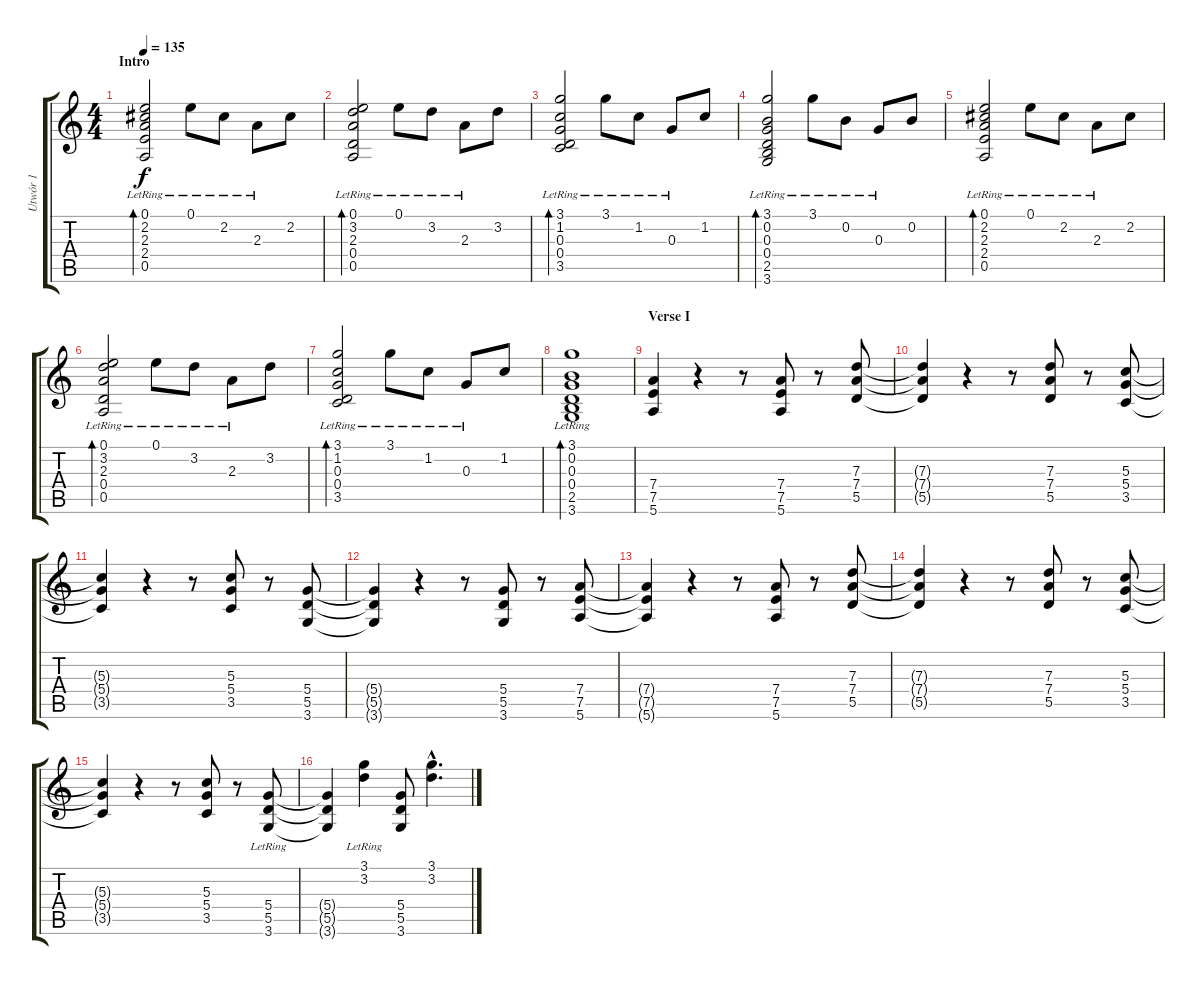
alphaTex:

\track ("Utwór 1" "Utwór 1") {instrument distortionguitar}
\staff {score tabs}
\tuning (E4 B3 G3 D3 A2 E2) {hide}
\ts (4 4)
\section ("" "Intro")
\tempo 135
\clef g2
\ks c
(0.1{lr} 2.2{lr} 2.3{lr} 2.4{lr} 0.5{lr}).2{bd 240 dy f instrument acousticguitarsteel} 0.1{lr}.8 2.2{lr}.8 2.3{lr}.8 2.2.8 |
(0.1{lr} 3.2{lr} 2.3{lr} 0.4{lr} 0.5{lr}).2{bd 240 instrument acousticguitarsteel} 0.1{lr}.8 3.2{lr}.8 2.3{lr}.8 3.2.8 |
(3.1{lr} 1.2{lr} 0.3{lr} 0.4{lr} 3.5{lr}).2{bd 240 instrument acousticguitarsteel} 3.1{lr}.8 1.2{lr}.8 0.3{lr}.8 1.2.8 |
(3.1{lr} 0.2{lr} 0.3{lr} 0.4{lr} 2.5{lr} 3.6{lr}).2{bd 240 instrument acousticguitarsteel} 3.1{lr}.8 0.2{lr}.8 0.3{lr}.8 0.2.8 |
(0.1{lr} 2.2{lr} 2.3{lr} 2.4{lr} 0.5{lr}).2{bd 240 instrument acousticguitarsteel} 0.1{lr}.8 2.2{lr}.8 2.3{lr}.8 2.2.8 |
(0.1{lr} 3.2{lr} 2.3{lr} 0.4{lr} 0.5{lr}).2{bd 240 instrument acousticguitarsteel} 0.1{lr}.8 3.2{lr}.8 2.3{lr}.8 3.2.8 |
(3.1{lr} 1.2{lr} 0.3{lr} 0.4{lr} 3.5{lr}).2{bd 240 instrument acousticguitarsteel} 3.1{lr}.8 1.2{lr}.8 0.3{lr}.8 1.2.8 |
(3.1{lr} 0.2{lr} 0.3{lr} 0.4{lr} 2.5{lr} 3.6{lr}).1{bd 240 instrument acousticguitarsteel} |
\section ("" "Verse I")
(7.4 7.5 5.6).4{instrument distortionguitar} r.4 r.8 (7.4 7.5 5.6).8 r.8 (7.3 7.4 5.5).8 |
(7.3{t} 7.4{t} 5.5{t}).4 r.4 r.8 (7.3 7.4 5.5).8 r.8 (5.3 5.4 3.5).8 |
(5.3{t} 5.4{t} 3.5{t}).4 r.4 r.8 (5.3 5.4 3.5).8 r.8 (5.4 5.5 3.6).8 |
(5.4{t} 5.5{t} 3.6{t}).4 r.4 r.8 (5.4 5.5 3.6).8 r.8 (7.4 7.5 5.6).8 |
(7.4{t} 7.5{t} 5.6{t}).4{instrument distortionguitar} r.4 r.8 (7.4 7.5 5.6).8 r.8 (7.3 7.4 5.5).8 |
(7.3{t} 7.4{t} 5.5{t}).4 r.4 r.8 (7.3 7.4 5.5).8 r.8 (5.3 5.4 3.5).8 |
(5.3{t} 5.4{t} 3.5{t}).4 r.4 r.8 (5.3 5.4 3.5).8 r.8 (5.4{lr} 5.5{lr} 3.6{lr}).8 |
(5.4{t} 5.5{t} 3.6{t}).4 (3.1{lr} 3.2{lr}).4 (5.4 5.5 3.6).8 (3.1{hac} 3.2{hac}).4{d}
